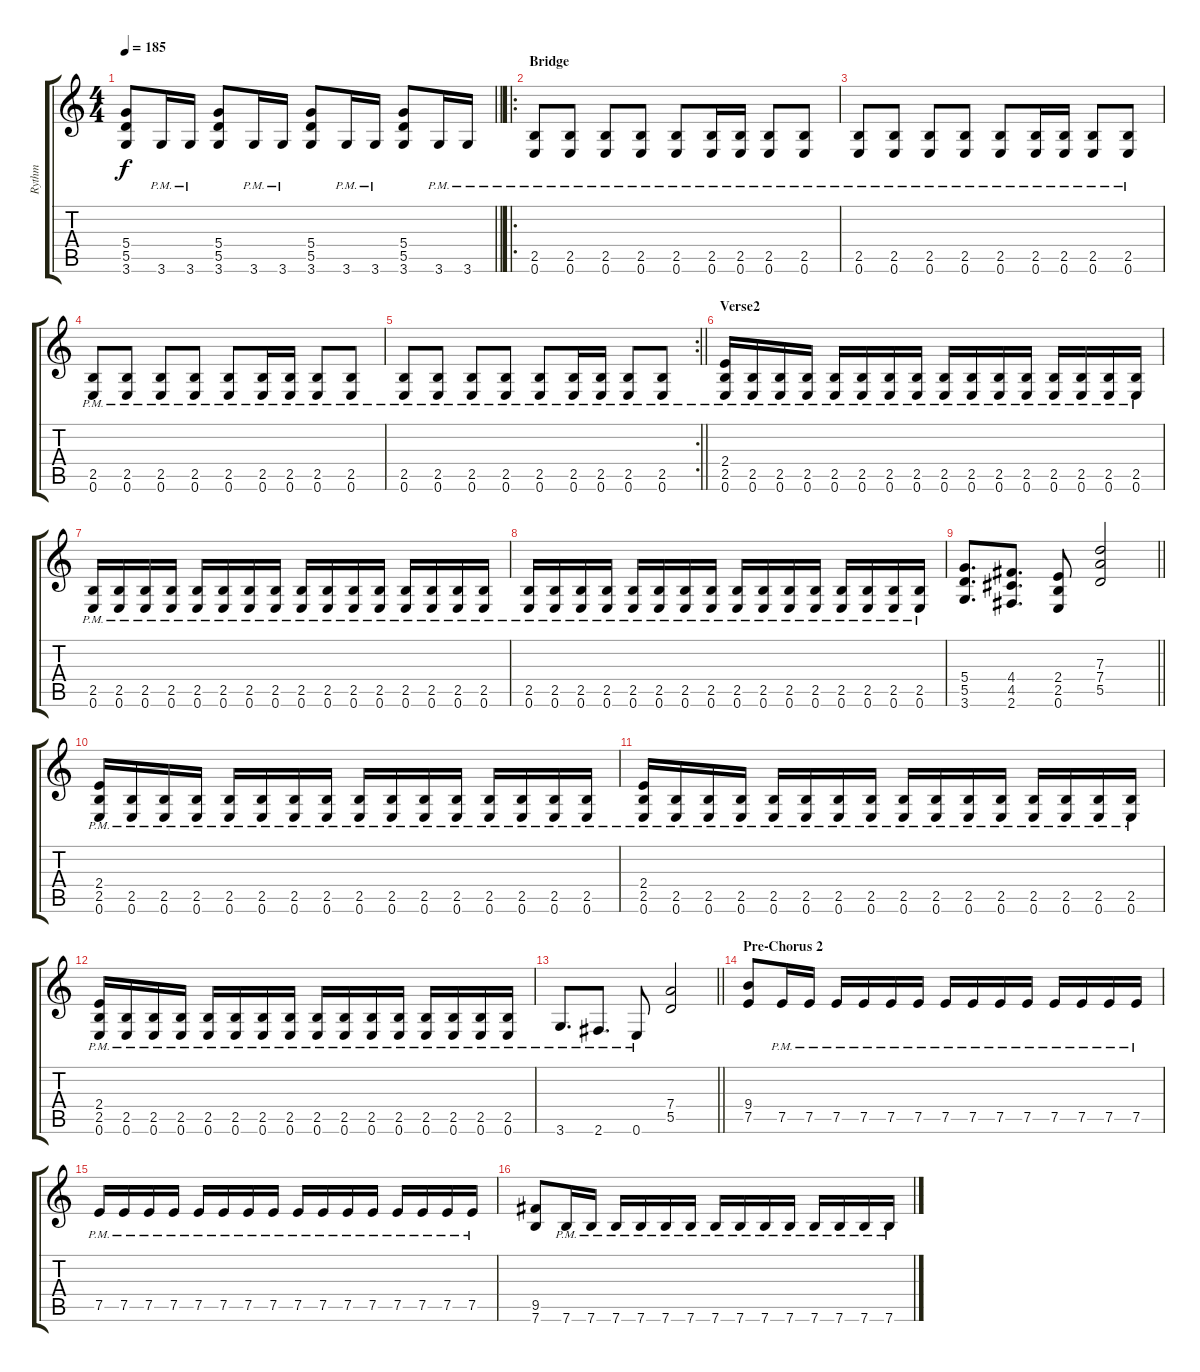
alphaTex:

\track ("Rythm" "Rythm") {instrument overdrivenguitar}
\staff {score tabs}
\tuning (E4 B3 G3 D3 A2 E2) {hide}
\ts (4 4)
\tempo 185
\clef g2
\barLineRight lightlight
\ks c
(5.4 5.5 3.6).8{dy f} 3.6{pm}.16 3.6{pm}.16 (5.4 5.5 3.6).8 3.6{pm}.16 3.6{pm}.16 (5.4 5.5 3.6).8 3.6{pm}.16 3.6{pm}.16 (5.4 5.5 3.6).8 3.6{pm}.16 3.6{pm}.16 |
\ro
\section ("" "Bridge")
(2.5{pm} 0.6{pm}).8 (2.5{pm} 0.6{pm}).8 (2.5{pm} 0.6{pm}).8 (2.5{pm} 0.6{pm}).8 (2.5{pm} 0.6{pm}).8 (2.5{pm} 0.6{pm}).16 (2.5{pm} 0.6{pm}).16 (2.5{pm} 0.6{pm}).8 (2.5{pm} 0.6{pm}).8 |
(2.5{pm} 0.6{pm}).8 (2.5{pm} 0.6{pm}).8 (2.5{pm} 0.6{pm}).8 (2.5{pm} 0.6{pm}).8 (2.5{pm} 0.6{pm}).8 (2.5{pm} 0.6{pm}).16 (2.5{pm} 0.6{pm}).16 (2.5{pm} 0.6{pm}).8 (2.5{pm} 0.6{pm}).8 |
(2.5{pm} 0.6{pm}).8 (2.5{pm} 0.6{pm}).8 (2.5{pm} 0.6{pm}).8 (2.5{pm} 0.6{pm}).8 (2.5{pm} 0.6{pm}).8 (2.5{pm} 0.6{pm}).16 (2.5{pm} 0.6{pm}).16 (2.5{pm} 0.6{pm}).8 (2.5{pm} 0.6{pm}).8 |
\rc 2
\barLineRight lightlight
(2.5{pm} 0.6{pm}).8 (2.5{pm} 0.6{pm}).8 (2.5{pm} 0.6{pm}).8 (2.5{pm} 0.6{pm}).8 (2.5{pm} 0.6{pm}).8 (2.5{pm} 0.6{pm}).16 (2.5{pm} 0.6{pm}).16 (2.5{pm} 0.6{pm}).8 (2.5{pm} 0.6{pm}).8 |
\section ("" "Verse2")
(2.4{pm} 2.5{pm} 0.6{pm}).16 (2.5{pm} 0.6{pm}).16 (2.5{pm} 0.6{pm}).16 (2.5{pm} 0.6{pm}).16 (2.5{pm} 0.6{pm}).16 (2.5{pm} 0.6{pm}).16 (2.5{pm} 0.6{pm}).16 (2.5{pm} 0.6{pm}).16 (2.5{pm} 0.6{pm}).16 (2.5{pm} 0.6{pm}).16 (2.5{pm} 0.6{pm}).16 (2.5{pm} 0.6{pm}).16 (2.5{pm} 0.6{pm}).16 (2.5{pm} 0.6{pm}).16 (2.5{pm} 0.6{pm}).16 (2.5{pm} 0.6{pm}).16 |
(2.5{pm} 0.6{pm}).16 (2.5{pm} 0.6{pm}).16 (2.5{pm} 0.6{pm}).16 (2.5{pm} 0.6{pm}).16 (2.5{pm} 0.6{pm}).16 (2.5{pm} 0.6{pm}).16 (2.5{pm} 0.6{pm}).16 (2.5{pm} 0.6{pm}).16 (2.5{pm} 0.6{pm}).16 (2.5{pm} 0.6{pm}).16 (2.5{pm} 0.6{pm}).16 (2.5{pm} 0.6{pm}).16 (2.5{pm} 0.6{pm}).16 (2.5{pm} 0.6{pm}).16 (2.5{pm} 0.6{pm}).16 (2.5{pm} 0.6{pm}).16 |
(2.5{pm} 0.6{pm}).16 (2.5{pm} 0.6{pm}).16 (2.5{pm} 0.6{pm}).16 (2.5{pm} 0.6{pm}).16 (2.5{pm} 0.6{pm}).16 (2.5{pm} 0.6{pm}).16 (2.5{pm} 0.6{pm}).16 (2.5{pm} 0.6{pm}).16 (2.5{pm} 0.6{pm}).16 (2.5{pm} 0.6{pm}).16 (2.5{pm} 0.6{pm}).16 (2.5{pm} 0.6{pm}).16 (2.5{pm} 0.6{pm}).16 (2.5{pm} 0.6{pm}).16 (2.5{pm} 0.6{pm}).16 (2.5{pm} 0.6{pm}).16 |
\barLineRight lightlight
(5.4 5.5 3.6).8{d} (4.4 4.5 2.6).8{d} (2.4 2.5 0.6).8 (7.3 7.4 5.5).2 |
(2.4{pm} 2.5{pm} 0.6{pm}).16 (2.5{pm} 0.6{pm}).16 (2.5{pm} 0.6{pm}).16 (2.5{pm} 0.6{pm}).16 (2.5{pm} 0.6{pm}).16 (2.5{pm} 0.6{pm}).16 (2.5{pm} 0.6{pm}).16 (2.5{pm} 0.6{pm}).16 (2.5{pm} 0.6{pm}).16 (2.5{pm} 0.6{pm}).16 (2.5{pm} 0.6{pm}).16 (2.5{pm} 0.6{pm}).16 (2.5{pm} 0.6{pm}).16 (2.5{pm} 0.6{pm}).16 (2.5{pm} 0.6{pm}).16 (2.5{pm} 0.6{pm}).16 |
(2.4{pm} 2.5{pm} 0.6{pm}).16 (2.5{pm} 0.6{pm}).16 (2.5{pm} 0.6{pm}).16 (2.5{pm} 0.6{pm}).16 (2.5{pm} 0.6{pm}).16 (2.5{pm} 0.6{pm}).16 (2.5{pm} 0.6{pm}).16 (2.5{pm} 0.6{pm}).16 (2.5{pm} 0.6{pm}).16 (2.5{pm} 0.6{pm}).16 (2.5{pm} 0.6{pm}).16 (2.5{pm} 0.6{pm}).16 (2.5{pm} 0.6{pm}).16 (2.5{pm} 0.6{pm}).16 (2.5{pm} 0.6{pm}).16 (2.5{pm} 0.6{pm}).16 |
(2.4{pm} 2.5{pm} 0.6{pm}).16 (2.5{pm} 0.6{pm}).16 (2.5{pm} 0.6{pm}).16 (2.5{pm} 0.6{pm}).16 (2.5{pm} 0.6{pm}).16 (2.5{pm} 0.6{pm}).16 (2.5{pm} 0.6{pm}).16 (2.5{pm} 0.6{pm}).16 (2.5{pm} 0.6{pm}).16 (2.5{pm} 0.6{pm}).16 (2.5{pm} 0.6{pm}).16 (2.5{pm} 0.6{pm}).16 (2.5{pm} 0.6{pm}).16 (2.5{pm} 0.6{pm}).16 (2.5{pm} 0.6{pm}).16 (2.5{pm} 0.6{pm}).16 |
\barLineRight lightlight
3.6{pm}.8{d} 2.6{pm}.8{d} 0.6{pm}.8 (7.4 5.5).2 |
\section ("" "Pre-Chorus 2")
(9.4 7.5).8 7.5{pm}.16 7.5{pm}.16 7.5{pm}.16 7.5{pm}.16 7.5{pm}.16 7.5{pm}.16 7.5{pm}.16 7.5{pm}.16 7.5{pm}.16 7.5{pm}.16 7.5{pm}.16 7.5{pm}.16 7.5{pm}.16 7.5{pm}.16 |
7.5{pm}.16 7.5{pm}.16 7.5{pm}.16 7.5{pm}.16 7.5{pm}.16 7.5{pm}.16 7.5{pm}.16 7.5{pm}.16 7.5{pm}.16 7.5{pm}.16 7.5{pm}.16 7.5{pm}.16 7.5{pm}.16 7.5{pm}.16 7.5{pm}.16 7.5{pm}.16 |
(9.5 7.6).8 7.6{pm}.16 7.6{pm}.16 7.6{pm}.16 7.6{pm}.16 7.6{pm}.16 7.6{pm}.16 7.6{pm}.16 7.6{pm}.16 7.6{pm}.16 7.6{pm}.16 7.6{pm}.16 7.6{pm}.16 7.6{pm}.16 7.6{pm}.16
